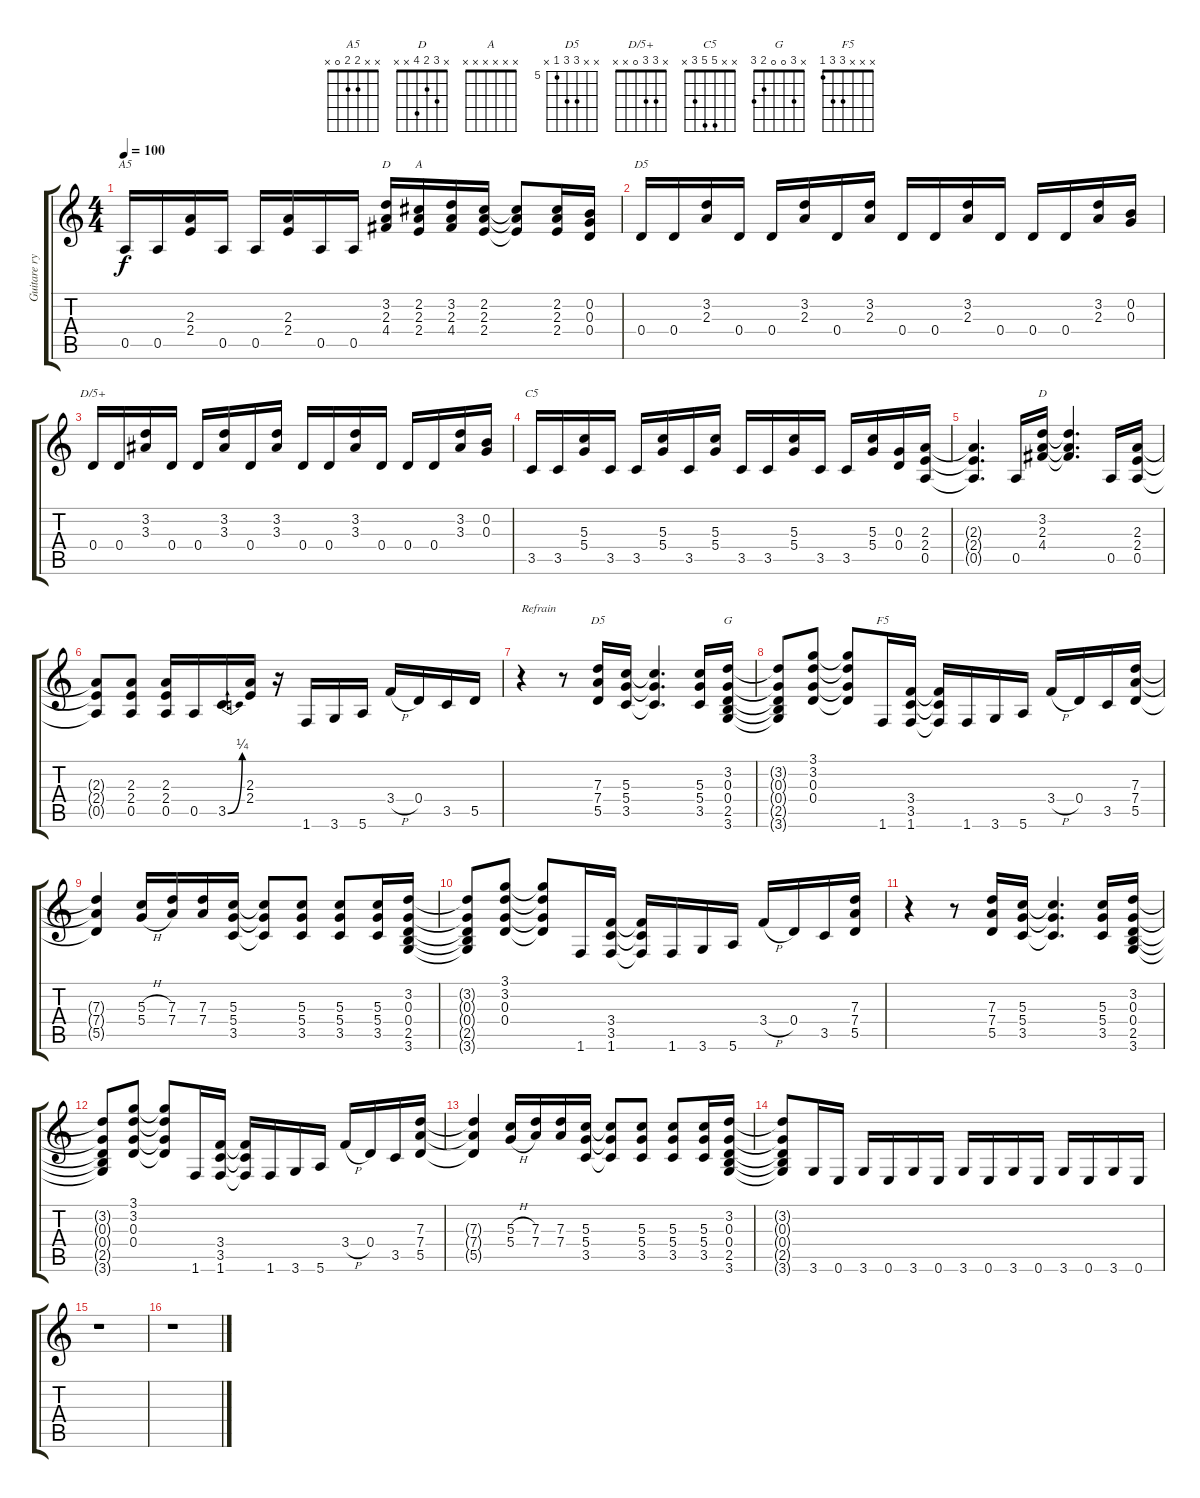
\track ("Guitare ryth. saturée 2" "Guitare ry") {instrument distortionguitar}
\staff {score tabs}
\tuning (E4 B3 G3 D3 A2 E2) {hide}
\chord ("A5" x x 2 2 0 x)
\chord ("D" x x x x x x)
\chord ("A" x x x x x x)
\chord ("D5" x 3 2 0 x x)
\chord ("D/5+" x 3 3 0 x x)
\chord ("C5" x x 5 5 3 x)
\chord ("D" x 3 2 4 x x)
\chord ("D5" x x 7 7 5 x) {firstfret 5}
\chord ("G" x 3 0 0 2 3)
\chord ("F5" x x x 3 3 1)
\ts (4 4)
\tempo 100
\clef g2
\ks c
0.5.16{ch "A5" dy f} 0.5.16 (2.3 2.4).16 0.5.16 0.5.16 (2.3 2.4).16 0.5.16 0.5.16 (3.2 2.3 4.4).16{ch "D"} (2.2 2.3 2.4).16{ch "A"} (3.2 2.3 4.4).16 (2.2 2.3 2.4).16 (2.2{t} 2.3{t} 2.4{t}).8 (2.2 2.3 2.4).16 (0.2 0.3 0.4).16 |
0.4.16{ch "D5"} 0.4.16 (3.2 2.3).16 0.4.16 0.4.16 (3.2 2.3).16 0.4.16 (3.2 2.3).16 0.4.16 0.4.16 (3.2 2.3).16 0.4.16 0.4.16 0.4.16 (3.2 2.3).16 (0.2 0.3).16 |
0.4.16{ch "D/5+"} 0.4.16 (3.2 3.3).16 0.4.16 0.4.16 (3.2 3.3).16 0.4.16 (3.2 3.3).16 0.4.16 0.4.16 (3.2 3.3).16 0.4.16 0.4.16 0.4.16 (3.2 3.3).16 (0.2 0.3).16 |
3.5.16{ch "C5"} 3.5.16 (5.3 5.4).16 3.5.16 3.5.16 (5.3 5.4).16 3.5.16 (5.3 5.4).16 3.5.16 3.5.16 (5.3 5.4).16 3.5.16 3.5.16 (5.3 5.4).16 (0.3 0.4).16 (2.3 2.4 0.5).16 |
(2.3{t} 2.4{t} 0.5{t}).4{d} 0.5.16 (3.2 2.3 4.4).16{ch "D"} (3.2{t} 2.3{t} 4.4{t}).4{d} 0.5.16 (2.3 2.4 0.5).16 |
(2.3{t} 2.4{t} 0.5{t}).8 (2.3 2.4 0.5).8 (2.3 2.4 0.5).16 0.5.16 3.5{be (bend 0 0 60 1)}.16 (2.3 2.4).16 r.16 1.6.16 3.6.16 5.6.16 3.4{h}.16 0.4.16 3.5.16 5.5.16 |
r.4{txt "Refrain"} r.8 (7.3 7.4 5.5).16{ch "D5"} (5.3 5.4 3.5).16 (5.3{t} 5.4{t} 3.5{t}).4{d} (5.3 5.4 3.5).16 (3.2 0.3 0.4 2.5 3.6).16{ch "G"} |
(3.2{t} 0.3{t} 0.4{t} 2.5{t} 3.6{t}).8 (3.1 3.2 0.3 0.4).8 (3.1{t} 3.2{t} 0.3{t} 0.4{t}).8 1.6.16{ch "F5"} (3.4 3.5 1.6).16 (3.4{t} 3.5{t} 1.6{t}).16 1.6.16 3.6.16 5.6.16 3.4{h}.16 0.4.16 3.5.16 (7.3 7.4 5.5).16 |
(7.3{t} 7.4{t} 5.5{t}).4 (5.3{h} 5.4{h}).16 (7.3 7.4).16 (7.3 7.4).16 (5.3 5.4 3.5).16 (5.3{t} 5.4{t} 3.5{t}).8 (5.3 5.4 3.5).8 (5.3 5.4 3.5).8 (5.3 5.4 3.5).16 (3.2 0.3 0.4 2.5 3.6).16 |
(3.2{t} 0.3{t} 0.4{t} 2.5{t} 3.6{t}).8 (3.1 3.2 0.3 0.4).8 (3.1{t} 3.2{t} 0.3{t} 0.4{t}).8 1.6.16 (3.4 3.5 1.6).16 (3.4{t} 3.5{t} 1.6{t}).16 1.6.16 3.6.16 5.6.16 3.4{h}.16 0.4.16 3.5.16 (7.3 7.4 5.5).16 |
r.4 r.8 (7.3 7.4 5.5).16 (5.3 5.4 3.5).16 (5.3{t} 5.4{t} 3.5{t}).4{d} (5.3 5.4 3.5).16 (3.2 0.3 0.4 2.5 3.6).16 |
(3.2{t} 0.3{t} 0.4{t} 2.5{t} 3.6{t}).8 (3.1 3.2 0.3 0.4).8 (3.1{t} 3.2{t} 0.3{t} 0.4{t}).8 1.6.16 (3.4 3.5 1.6).16 (3.4{t} 3.5{t} 1.6{t}).16 1.6.16 3.6.16 5.6.16 3.4{h}.16 0.4.16 3.5.16 (7.3 7.4 5.5).16 |
(7.3{t} 7.4{t} 5.5{t}).4 (5.3{h} 5.4{h}).16 (7.3 7.4).16 (7.3 7.4).16 (5.3 5.4 3.5).16 (5.3{t} 5.4{t} 3.5{t}).8 (5.3 5.4 3.5).8 (5.3 5.4 3.5).8 (5.3 5.4 3.5).16 (3.2 0.3 0.4 2.5 3.6).16 |
(3.2{t} 0.3{t} 0.4{t} 2.5{t} 3.6{t}).8 3.6.16 0.6.16 3.6.16 0.6.16 3.6.16 0.6.16 3.6.16 0.6.16 3.6.16 0.6.16 3.6.16 0.6.16 3.6.16 0.6.16 |
r.1 |
r.1
